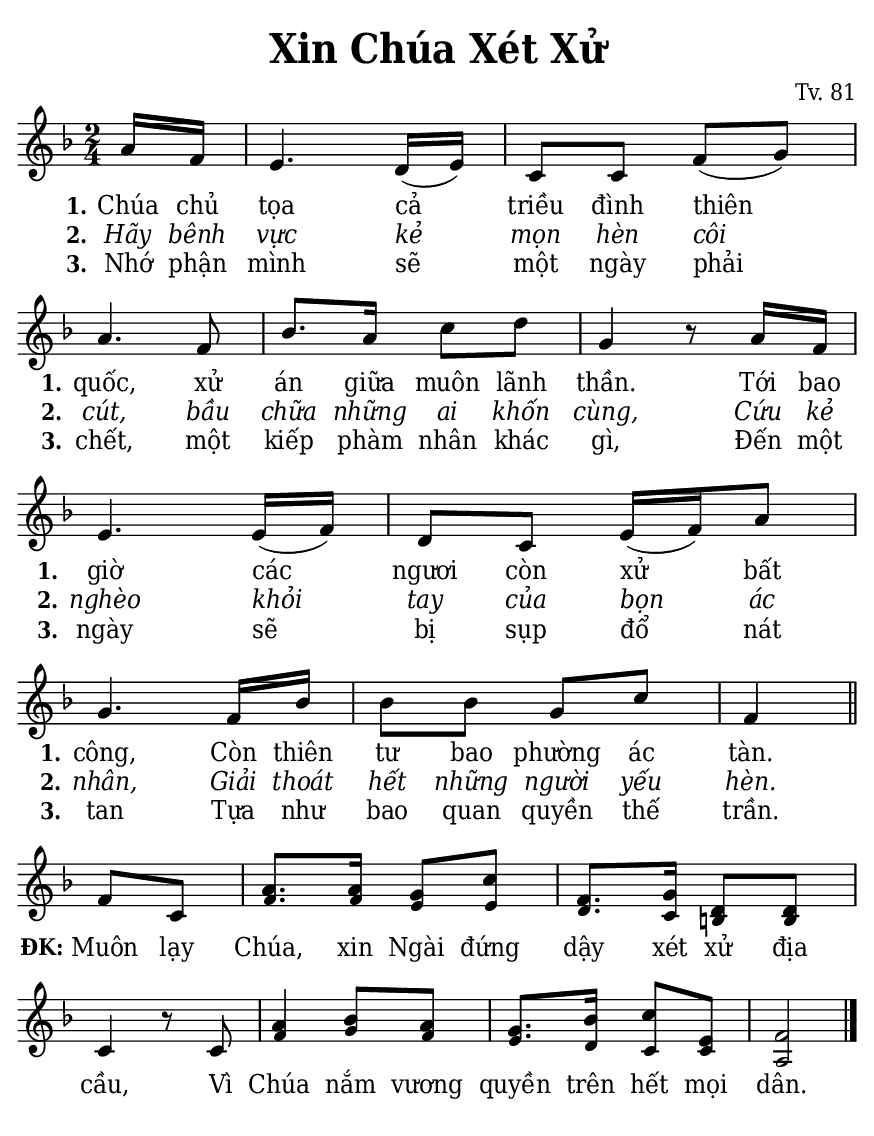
% Cài đặt chung\
\version "2.22.1"
\include "english.ly"

\header {
  title = \markup { \fontsize #1 "Xin Chúa Xét Xử" }
  composer = "Tv. 81"
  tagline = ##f
}

% Nhạc phiên khúc
nhacPhienKhucSop = \relative c'' {
  \partial 8 a16 f |
  e4. d16 (e) |
  c8 c f (g) |
  a4. f8 |
  bf8. a16 c8 d |
  g,4 r8 a16 f |
  e4. e16 (f) |
  d8 c e16 (f) a8 |
  g4. f16 bf |
  bf8 bf g c |
  f,4 \bar "||" \break
  
  <> \tweak extra-offset #'(-7.5 . -2.6) _\markup { \bold "ĐK:" }
  f8 c |
  a'8. a16 g8 c |
  f,8. g16 d8 d |
  c4 r8 c |
  a'4 bf8 a |
  g8. bf16 c8 e, |
  f2 \bar "|."
}

nhacPhienKhucAlto = \relative c' {
  r8 |
  R2*9
  r4
  
  f8 c |
  f8. f16 e8 e |
  d8. c16 b!8 b |
  c4 r8 c |
  f4 g8 f |
  e8. d16 c8 c |
  a2
}

% Lời phiên khúc
loiPhienKhucSop = \lyrics {
  <<
    {
      \set stanza = "1."
      Chúa chủ tọa cả triều đình thiên quốc,
      xử án giữa muôn lãnh thần.
      Tới bao giờ các ngươi còn xử bất công,
      Còn thiên tư bao phường ác tàn.
    }
    \new Lyrics {
	    \set associatedVoice = "beSop"
	    \set stanza = "2."
      \override Lyrics.LyricText.font-shape = #'italic
	    Hãy bênh vực kẻ mọn hèn côi cút,
	    bầu chữa những ai khốn cùng,
	    Cứu kẻ nghèo khỏi tay của bọn ác nhân,
	    Giải thoát hết những người yếu hèn.
    }
    \new Lyrics {
	    \set associatedVoice = "beSop"
	    \set stanza = "3."
	    Nhớ phận mình sẽ một ngày phải chết,
	    một kiếp phàm nhân khác gì,
	    Đến một ngày sẽ bị sụp đổ nát tan
	    Tựa như bao quan quyền thế trần.
    }
  >>
  %\set stanza = "ĐK:"
  \set stanza = ""
  Muôn lạy Chúa, xin Ngài đứng dậy xét xử địa cầu,
  Vì Chúa nắm vương quyền trên hết mọi dân.
}

% Dàn trang
\paper {
  #(set-paper-size "a5")
  top-margin = 3\mm
  bottom-margin = 3\mm
  left-margin = 3\mm
  right-margin = 3\mm
  indent = #0
  #(define fonts
	 (make-pango-font-tree "Deja Vu Serif Condensed"
	 		       "Deja Vu Serif Condensed"
			       "Deja Vu Serif Condensed"
			       (/ 20 20)))
  print-page-number = ##f
  system-system-spacing = #'((basic-distance . 0.1) (padding . 2.5))
}

TongNhip = {
  \key f \major \time 2/4
  \set Timing.beamExceptions = #'()
  \set Timing.baseMoment = #(ly:make-moment 1/4)
}

% mã nguồn cho những chức năng chưa hỗ trợ trong phiên bản lilypond hiện tại
% cung cấp bởi cộng đồng lilypond khi gửi email đến lilypond-user@gnu.org
% Đổi kích thước nốt cho bè phụ
notBePhu =
#(define-music-function (font-size music) (number? ly:music?)
   (for-some-music
     (lambda (m)
       (if (music-is-of-type? m 'rhythmic-event)
           (begin
             (set! (ly:music-property m 'tweaks)
                   (cons `(font-size . ,font-size)
                         (ly:music-property m 'tweaks)))
             #t)
           #f))
     music)
   music)

% in số phiên khúc trên mỗi dòng
#(define (add-grob-definition grob-name grob-entry)
    (set! all-grob-descriptions
          (cons ((@@ (lily) completize-grob-entry)
                 (cons grob-name grob-entry))
                all-grob-descriptions)))

#(add-grob-definition
   'StanzaNumberSpanner
   `((direction . ,LEFT)
     (font-series . bold)
     (padding . 1)
     (side-axis . ,X)
     (stencil . ,ly:text-interface::print)
     (X-offset . ,ly:side-position-interface::x-aligned-side)
     (Y-extent . ,grob::always-Y-extent-from-stencil)
     (meta . ((class . Spanner)
              (interfaces . (font-interface
                             side-position-interface
                             stanza-number-interface
                             text-interface))))))

\layout {
   \context {
     \Global
     \grobdescriptions #all-grob-descriptions
   }
   \context {
     \Score
     \remove Stanza_number_align_engraver
     \consists
       #(lambda (context)
          (let ((texts '())
                (syllables '()))
            (make-engraver
             (acknowledgers
              ((stanza-number-interface engraver grob source-engraver)
                 (set! texts (cons grob texts)))
              ((lyric-syllable-interface engraver grob source-engraver)
                 (set! syllables (cons grob syllables))))
             ((stop-translation-timestep engraver)
                (for-each
                 (lambda (text)
                   (for-each
                    (lambda (syllable)
                      (ly:pointer-group-interface::add-grob text
'side-support-elements syllable))
                    syllables))
                 texts)
                (set! syllables '())))))
   }
   \context {
     \Lyrics
     \remove Stanza_number_engraver
     \consists
       #(lambda (context)
          (let ((text #f)
                (last-stanza #f))
            (make-engraver
             ((process-music engraver)
                (let ((stanza (ly:context-property context 'stanza #f)))
                  (if (and stanza (not (equal? stanza last-stanza)))
                      (let ((column (ly:context-property context
'currentCommandColumn)))
                        (set! last-stanza stanza)
                        (if text
                            (ly:spanner-set-bound! text RIGHT column))

                        (set! text (ly:engraver-make-grob engraver
'StanzaNumberSpanner '()))
                        (ly:grob-set-property! text 'text stanza)
                        (ly:spanner-set-bound! text LEFT column)))))
             ((finalize engraver)
                (if text
                    (let ((column (ly:context-property context
'currentCommandColumn)))
                      (ly:spanner-set-bound! text RIGHT column)))))))
     \override StanzaNumberSpanner.horizon-padding = 10000
   }
}
% kết thúc mã nguồn

\score {
  \new ChoirStaff <<
    \new Staff \with {
        \consists "Merge_rests_engraver"
        printPartCombineTexts = ##f
      }
      <<
      \new Voice \TongNhip \partCombine 
        \nhacPhienKhucSop
        \notBePhu -1 { \nhacPhienKhucAlto }
      \new NullVoice = beSop \nhacPhienKhucSop
      \new Lyrics \lyricsto beSop \loiPhienKhucSop
      >>
  >>
  \layout {
    \override Lyrics.LyricSpace.minimum-distance = #1.5
    \override Score.BarNumber.break-visibility = ##(#f #f #f)
    \override Score.SpacingSpanner.uniform-stretching = ##t
  } 
}
